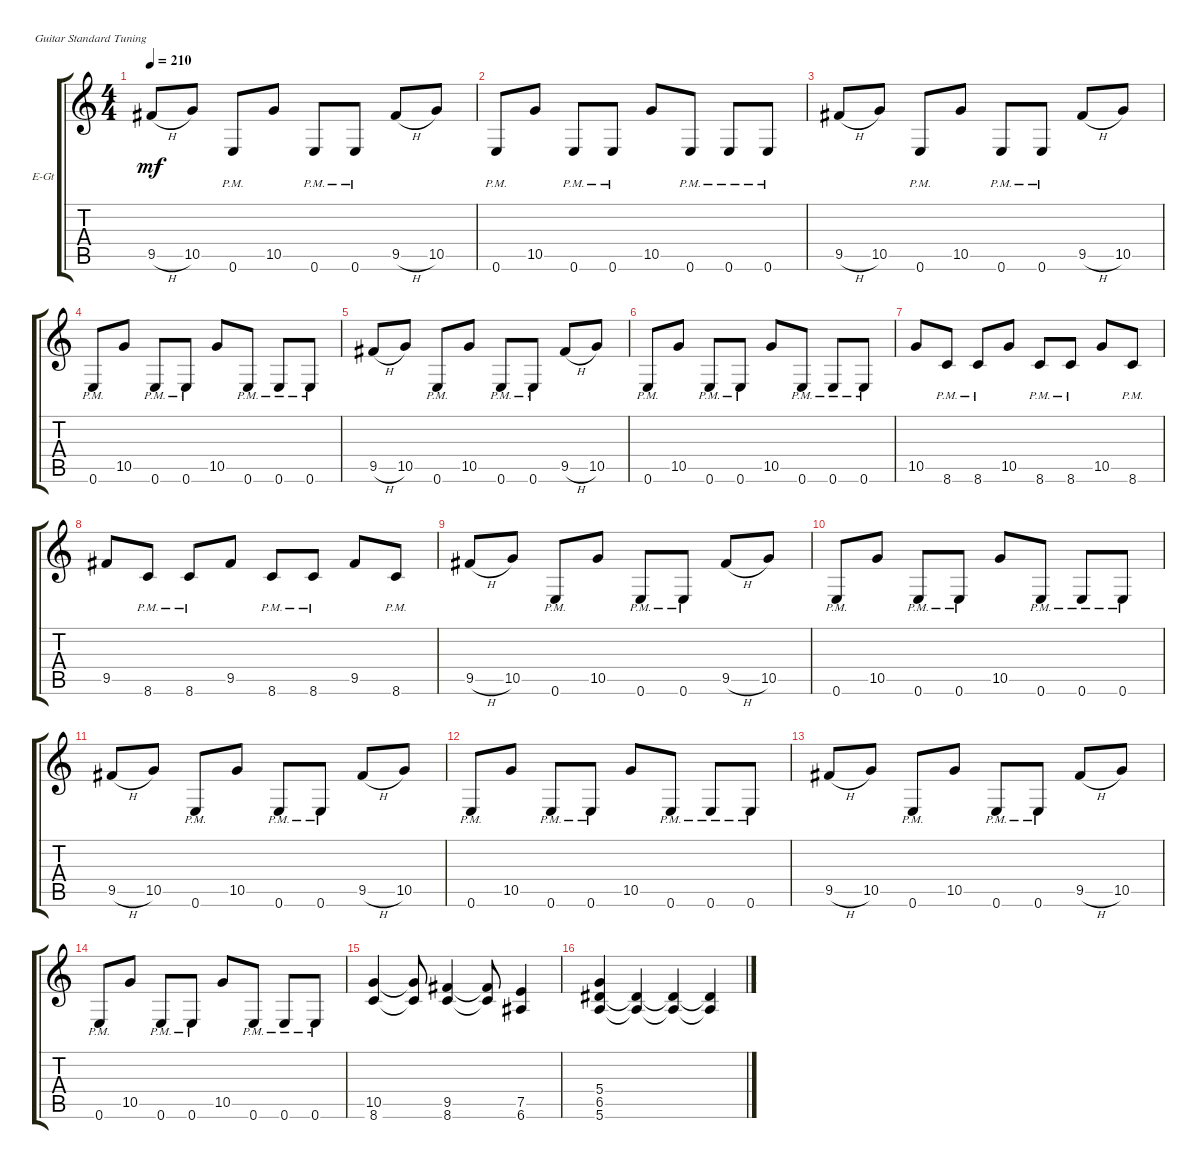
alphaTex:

\defaultSystemsLayout 4
\bracketExtendMode groupsimilarinstruments
\firstSystemTrackNameOrientation horizontal
\otherSystemsTrackNameOrientation horizontal
\track ("Electric Guitar (Drive)" "E-Gt") {instrument overdrivenguitar}
\staff {score tabs}
\tuning (E4 B3 G3 D3 A2 E2)
\ts (4 4)
\tempo 210
\clef g2
\ks c
9.5{h}.8{dy mf} 10.5.8 0.6{pm}.8 10.5.8 0.6{pm}.8 0.6{pm}.8 9.5{h}.8 10.5.8 |
0.6{pm}.8 10.5.8 0.6{pm}.8 0.6{pm}.8 10.5.8 0.6{pm}.8 0.6{pm}.8 0.6{pm}.8 |
9.5{h}.8 10.5.8 0.6{pm}.8 10.5.8 0.6{pm}.8 0.6{pm}.8 9.5{h}.8 10.5.8 |
0.6{pm}.8 10.5.8 0.6{pm}.8 0.6{pm}.8 10.5.8 0.6{pm}.8 0.6{pm}.8 0.6{pm}.8 |
9.5{h}.8 10.5.8 0.6{pm}.8 10.5.8 0.6{pm}.8 0.6{pm}.8 9.5{h}.8 10.5.8 |
0.6{pm}.8 10.5.8 0.6{pm}.8 0.6{pm}.8 10.5.8 0.6{pm}.8 0.6{pm}.8 0.6{pm}.8 |
10.5.8 8.6{pm}.8 8.6{pm}.8 10.5.8 8.6{pm}.8 8.6{pm}.8 10.5.8 8.6{pm}.8 |
9.5.8 8.6{pm}.8 8.6{pm}.8 9.5.8 8.6{pm}.8 8.6{pm}.8 9.5.8 8.6{pm}.8 |
9.5{h}.8 10.5.8 0.6{pm}.8 10.5.8 0.6{pm}.8 0.6{pm}.8 9.5{h}.8 10.5.8 |
0.6{pm}.8 10.5.8 0.6{pm}.8 0.6{pm}.8 10.5.8 0.6{pm}.8 0.6{pm}.8 0.6{pm}.8 |
9.5{h}.8 10.5.8 0.6{pm}.8 10.5.8 0.6{pm}.8 0.6{pm}.8 9.5{h}.8 10.5.8 |
0.6{pm}.8 10.5.8 0.6{pm}.8 0.6{pm}.8 10.5.8 0.6{pm}.8 0.6{pm}.8 0.6{pm}.8 |
9.5{h}.8 10.5.8 0.6{pm}.8 10.5.8 0.6{pm}.8 0.6{pm}.8 9.5{h}.8 10.5.8 |
0.6{pm}.8 10.5.8 0.6{pm}.8 0.6{pm}.8 10.5.8 0.6{pm}.8 0.6{pm}.8 0.6{pm}.8 |
(8.6 10.5).4 (8.6{t} 10.5{t}).8 (8.6 9.5).4 (8.6{t} 9.5{t}).8 (6.6 7.5).4 |
(5.6 6.5 5.4).4 (6.5{t} 5.6{t}).4 (5.6{t} 6.5{t}).4 (5.6{t} 6.5{t}).4
